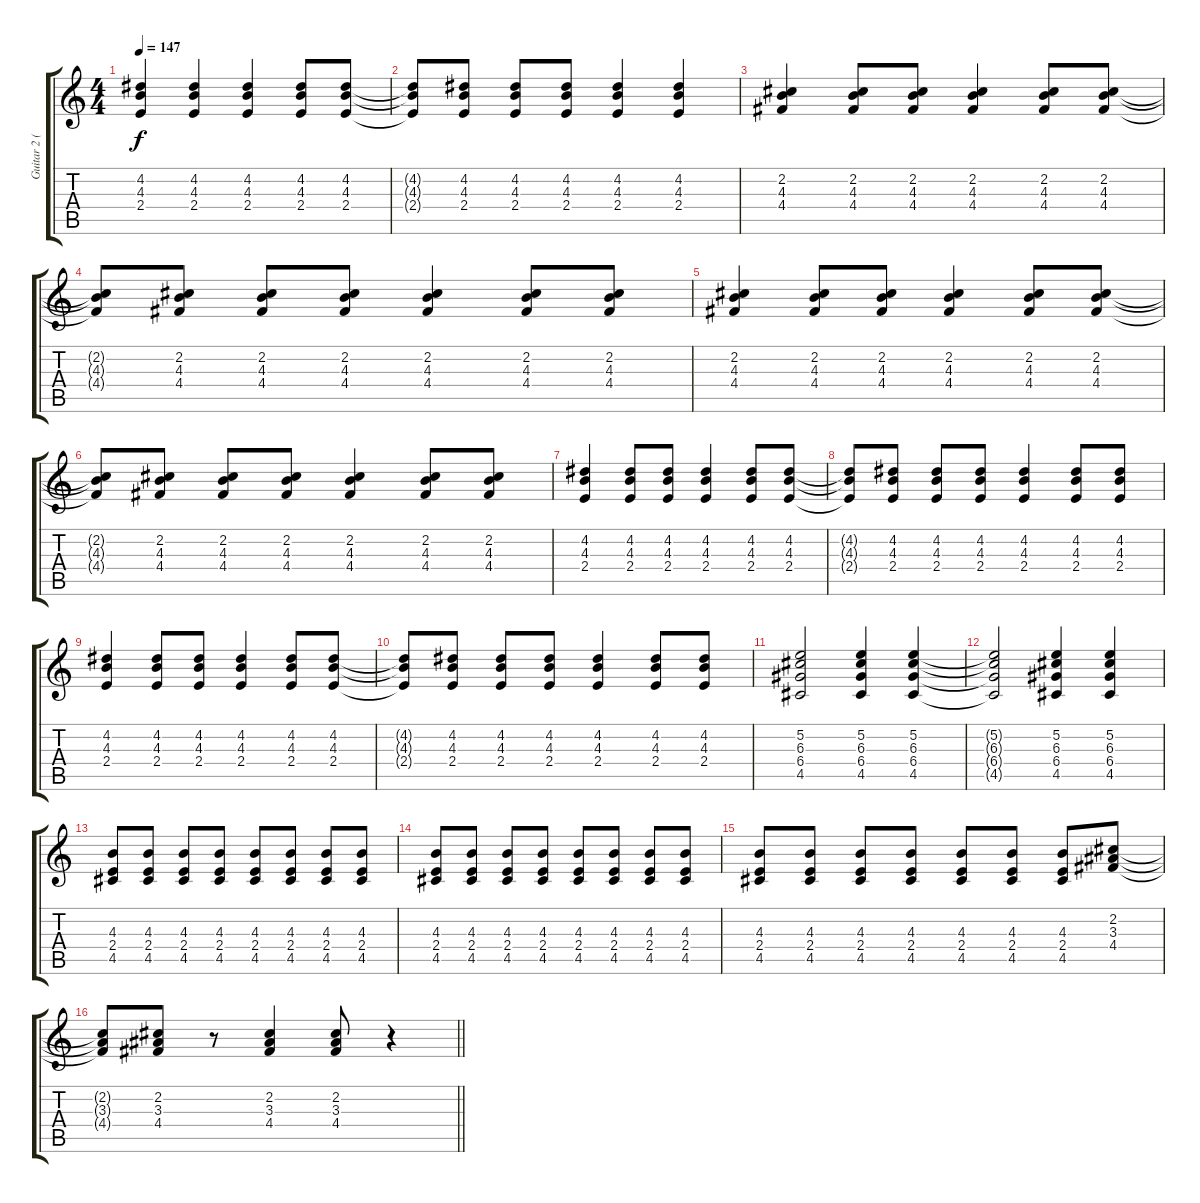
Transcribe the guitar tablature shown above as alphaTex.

\track ("Guitar 2 (Gotou)" "Guitar 2 (") {instrument acousticguitarsteel}
\staff {score tabs}
\tuning (E4 B3 G3 D3 A2 E2) {hide}
\ts (4 4)
\tempo 147
\clef g2
\ks c
(4.2 4.3 2.4).4{dy f} (4.2 4.3 2.4).4 (4.2 4.3 2.4).4 (4.2 4.3 2.4).8 (4.2 4.3 2.4).8 |
(4.2{t} 4.3{t} 2.4{t}).8 (4.2 4.3 2.4).8 (4.2 4.3 2.4).8 (4.2 4.3 2.4).8 (4.2 4.3 2.4).4 (4.2 4.3 2.4).4 |
(2.2 4.3 4.4).4 (2.2 4.3 4.4).8 (2.2 4.3 4.4).8 (2.2 4.3 4.4).4 (2.2 4.3 4.4).8 (2.2 4.3 4.4).8 |
(2.2{t} 4.3{t} 4.4{t}).8 (2.2 4.3 4.4).8 (2.2 4.3 4.4).8 (2.2 4.3 4.4).8 (2.2 4.3 4.4).4 (2.2 4.3 4.4).8 (2.2 4.3 4.4).8 |
(2.2 4.3 4.4).4 (2.2 4.3 4.4).8 (2.2 4.3 4.4).8 (2.2 4.3 4.4).4 (2.2 4.3 4.4).8 (2.2 4.3 4.4).8 |
(2.2{t} 4.3{t} 4.4{t}).8 (2.2 4.3 4.4).8 (2.2 4.3 4.4).8 (2.2 4.3 4.4).8 (2.2 4.3 4.4).4 (2.2 4.3 4.4).8 (2.2 4.3 4.4).8 |
(4.2 4.3 2.4).4 (4.2 4.3 2.4).8 (4.2 4.3 2.4).8 (4.2 4.3 2.4).4 (4.2 4.3 2.4).8 (4.2 4.3 2.4).8 |
(4.2{t} 4.3{t} 2.4{t}).8 (4.2 4.3 2.4).8 (4.2 4.3 2.4).8 (4.2 4.3 2.4).8 (4.2 4.3 2.4).4 (4.2 4.3 2.4).8 (4.2 4.3 2.4).8 |
(4.2 4.3 2.4).4 (4.2 4.3 2.4).8 (4.2 4.3 2.4).8 (4.2 4.3 2.4).4 (4.2 4.3 2.4).8 (4.2 4.3 2.4).8 |
(4.2{t} 4.3{t} 2.4{t}).8 (4.2 4.3 2.4).8 (4.2 4.3 2.4).8 (4.2 4.3 2.4).8 (4.2 4.3 2.4).4 (4.2 4.3 2.4).8 (4.2 4.3 2.4).8 |
(5.2 6.3 6.4 4.5).2 (5.2 6.3 6.4 4.5).4 (5.2 6.3 6.4 4.5).4 |
(5.2{t} 6.3{t} 6.4{t} 4.5{t}).2 (5.2 6.3 6.4 4.5).4 (5.2 6.3 6.4 4.5).4 |
(4.3 2.4 4.5).8 (4.3 2.4 4.5).8 (4.3 2.4 4.5).8 (4.3 2.4 4.5).8 (4.3 2.4 4.5).8 (4.3 2.4 4.5).8 (4.3 2.4 4.5).8 (4.3 2.4 4.5).8 |
(4.3 2.4 4.5).8 (4.3 2.4 4.5).8 (4.3 2.4 4.5).8 (4.3 2.4 4.5).8 (4.3 2.4 4.5).8 (4.3 2.4 4.5).8 (4.3 2.4 4.5).8 (4.3 2.4 4.5).8 |
(4.3 2.4 4.5).8 (4.3 2.4 4.5).8 (4.3 2.4 4.5).8 (4.3 2.4 4.5).8 (4.3 2.4 4.5).8 (4.3 2.4 4.5).8 (4.3 2.4 4.5).8 (2.2 3.3 4.4).8{volume 11 instrument overdrivenguitar} |
\barLineRight lightlight
(2.2{t} 3.3{t} 4.4{t}).8 (2.2 3.3 4.4).8 r.8 (2.2 3.3 4.4).4 (2.2 3.3 4.4).8 r.4
